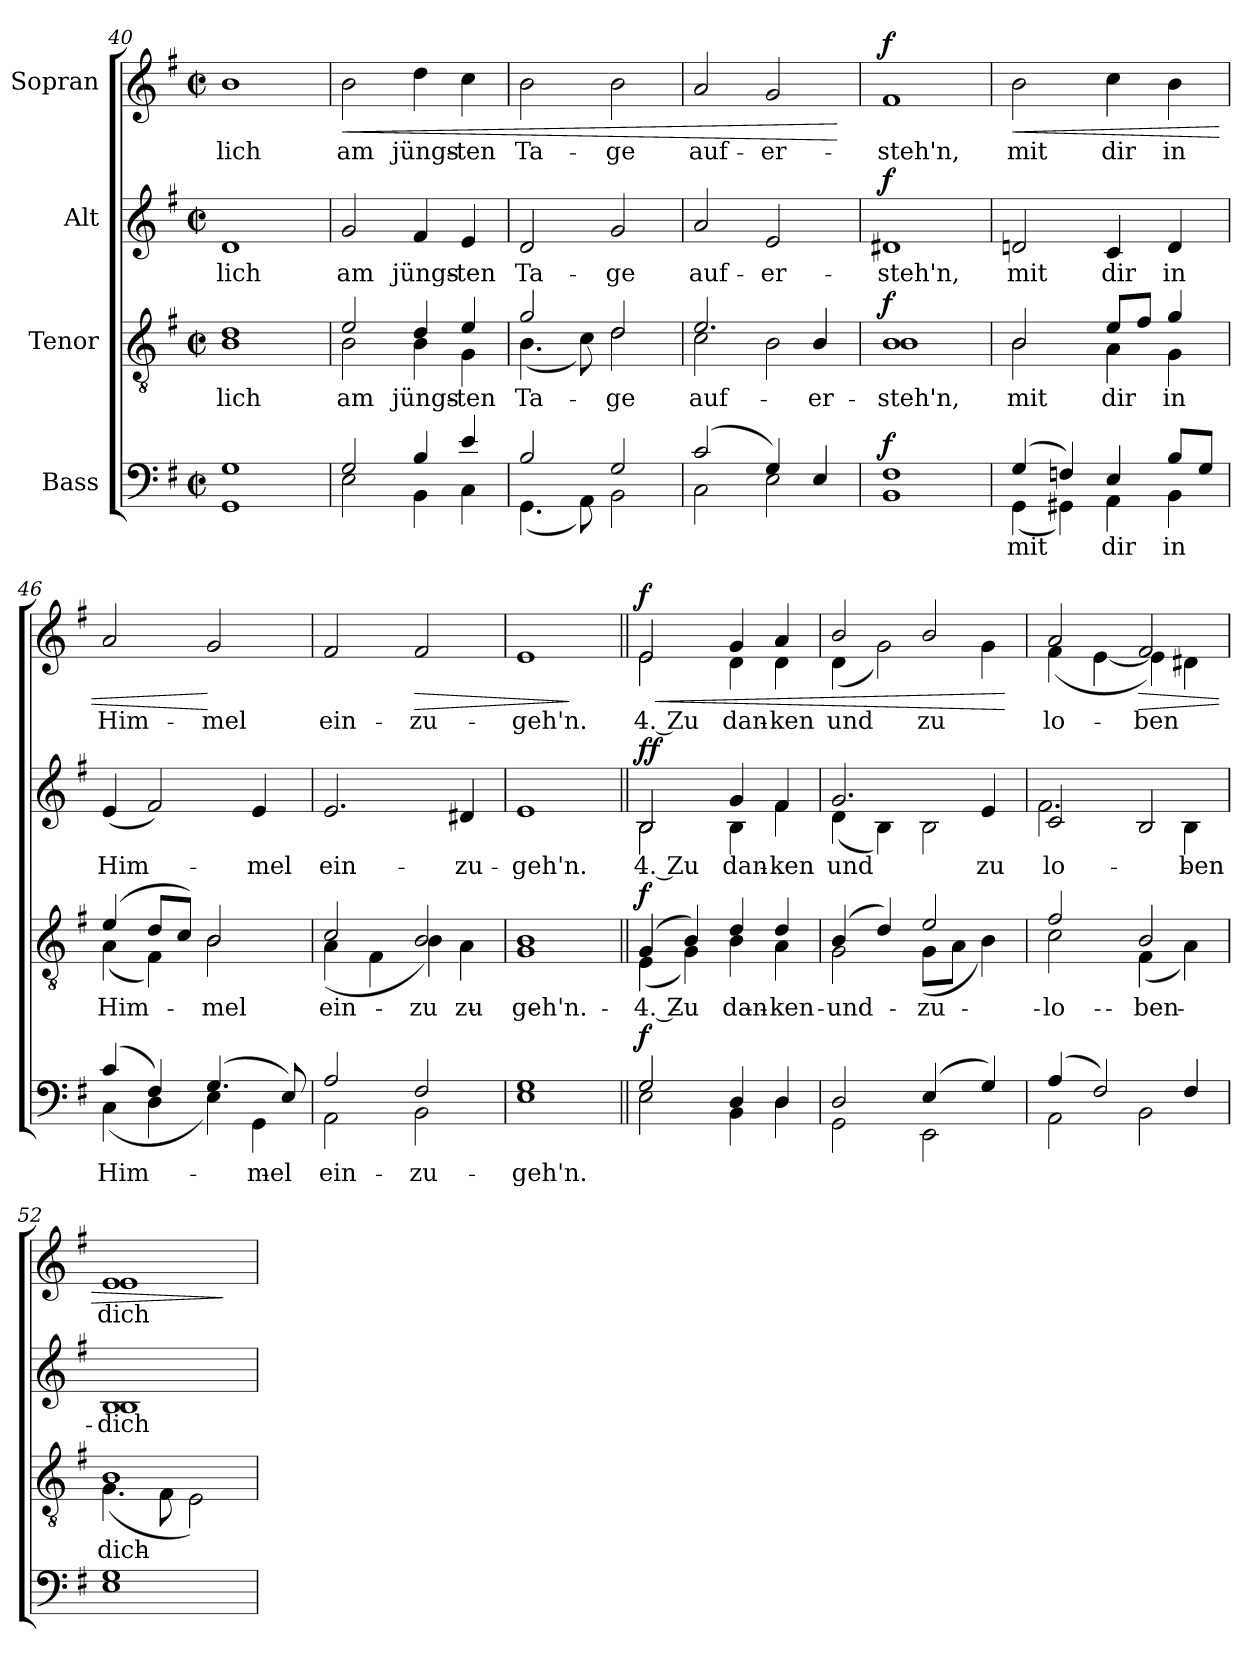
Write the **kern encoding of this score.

**kern	**text	**dynam	**kern	**text	**dynam	**kern	**text	**dynam	**kern	**text	**dynam
*part4	*part4	*part4	*part3	*part3	*part3	*part2	*part2	*part2	*part1	*part1	*part1
*staff4	*staff4	*staff4	*staff3	*staff3	*staff3	*staff2	*staff2	*staff2	*staff1	*staff1	*staff1
*I"Bass	*	*	*I"Tenor	*	*	*I"Alt	*	*	*I"Sopran	*	*
*clefF4	*	*	*clefGv2	*	*	*clefG2	*	*	*clefG2	*	*
*k[f#]	*	*	*k[f#]	*	*	*k[f#]	*	*	*k[f#]	*	*
*M2/2	*	*	*M2/2	*	*	*M2/2	*	*	*M2/2	*	*
*met(c|)	*	*	*met(c|)	*	*	*met(c|)	*	*	*met(c|)	*	*
=40	=40	=40	=40	=40	=40	=40	=40	=40	=40	=40	=40
*^	*	*	*	*	*	*	*	*	*	*	*
!	!	!	!	!	!LO:LY:b	!	!	!LO:LY:b	!	!	!LO:LY:b	!
*	*	*	*	*^	*	*	*	*	*	*	*	*
1G	1GG	.	.	1d	1B	-lich	.	1d	-lich	.	1b	-lich	.
=41	=41	=41	=41	=41	=41	=41	=41	=41	=41	=41	=41	=41	=41
!	!	!	!LO:DY:a	!	!	!LO:LY:b	!LO:DY:a	!	!LO:LY:b	!LO:DY:a	!	!LO:LY:b	!LO:HP:b
!	!	!	!	!	!	!	!	!	!	!	!	!	!LO:DY:n=1:a
2G/	2E\	.	other-dynamics	2e/	2B\	am	other-dynamics	2g/	am	other-dynamics	2b\	am	< other-dynamics
!	!	!	!	!	!	!LO:LY:b	!	!	!LO:LY:b	!	!	!LO:LY:b	!
4B/	4BB\	.	.	4d/	4B\	jüngs-	.	4f#/	jüngs-	.	4dd\	jüngs-	.
!	!	!	!	!	!	!LO:LY:b	!	!	!LO:LY:b	!	!	!LO:LY:b	!
4e/	4C\	.	.	4e/	4G\	-ten	.	4e/	-ten	.	4cc\	-ten	.
=42	=42	=42	=42	=42	=42	=42	=42	=42	=42	=42	=42	=42	=42
!	!	!	!	!	!	!LO:LY:b	!	!	!LO:LY:b	!	!	!LO:LY:b	!
2B/	(4.GG\	.	.	2g/	(4.B\	Ta-	.	2d/	Ta-	.	2b\	Ta-	.
.	8AA\)	.	.	.	8c\)	.	.	.	.	.	.	.	.
!	!	!	!	!	!	!LO:LY:b	!	!	!LO:LY:b	!	!	!LO:LY:b	!
2G/	2BB\	.	.	2d/	2d\	-ge	.	2g/	-ge	.	2b\	-ge	.
!!LO:LB:g=z
=43	=43	=43	=43	=43	=43	=43	=43	=43	=43	=43	=43	=43	=43
!	!	!	!	!	!	!LO:LY:b	!	!	!LO:LY:b	!	!	!LO:LY:b	!
(2c/	2C\	.	.	2.e/	2c\	auf-	.	2a/	auf-	.	2a/	auf-	.
!	!	!	!	!	!	!	!	!	!LO:LY:b	!	!	!LO:LY:b	!
4G/)	2E\	.	.	.	2B\	.	.	2e/	-er-	.	2g/	-er-	.
!	!	!	!	!	!	!LO:LY:b	!	!	!	!	!	!	!
4E/	.	.	.	4B/	.	-er-	.	.	.	.	.	.	.
*v	*v	*	*	*	*	*	*	*	*	*	*	*	*
*	*	*	*v	*v	*	*	*	*	*	*	*	*
.	.	.	.	.	.	.	.	.	.	.	[
=44	=44	=44	=44	=44	=44	=44	=44	=44	=44	=44	=44
*^	*	*	*	*	*	*	*	*	*	*	*
!	!	!	!LO:DY:a	!	!LO:LY:b	!LO:DY:a	!	!LO:LY:b	!LO:DY:a	!	!LO:LY:b	!LO:DY:a
*	*	*	*	*^	*	*	*	*	*	*	*	*
1F#	1BB	.	f	1B	1B	-steh'n,	f	1d#X	-steh'n,	f	1f#	-steh'n,	f
=45	=45	=45	=45	=45	=45	=45	=45	=45	=45	=45	=45	=45	=45
!	!	!LO:LY:b	!LO:DY:a	!	!	!LO:LY:b	!LO:DY:a	!	!LO:LY:b	!LO:DY:a	!	!LO:LY:b	!LO:HP:b
!	!	!	!	!	!	!	!	!	!	!	!	!	!LO:DY:n=1:a
(4G/	(4GG\	mit	other-dynamics	2B/	2B\	mit	other-dynamics	2dn/	mit	other-dynamics	2b\	mit	< other-dynamics
4Fn/)	4GG#X\)	.	.	.	.	.	.	.	.	.	.	.	.
!	!	!LO:LY:b	!	!	!	!LO:LY:b	!	!	!LO:LY:b	!	!	!LO:LY:b	!
4E/	4AA\	dir	.	8e/L	4A\	dir	.	4c/	dir	.	4cc\	dir	.
.	.	.	.	8f#/J	.	.	.	.	.	.	.	.	.
!	!	!LO:LY:b	!	!	!	!LO:LY:b	!	!	!LO:LY:b	!	!	!LO:LY:b	!
8B/L	4BB\	in	.	4g/	4G\	in	.	4d/	in	.	4b\	in	.
8G/J	.	.	.	.	.	.	.	.	.	.	.	.	.
=46	=46	=46	=46	=46	=46	=46	=46	=46	=46	=46	=46	=46	=46
!	!	!LO:LY:b	!	!	!	!LO:LY:b	!	!	!LO:LY:b	!	!	!LO:LY:b	!
(4c/	(4C\	Him-	.	(4e/	(4A\	Him-	.	(4e/	Him-	.	2a/	Him-	.
4F#/)	4D\	.	.	8d/L	4F#\)	.	.	2f#/)	.	.	.	.	.
.	.	.	.	8c/J)	.	.	.	.	.	.	.	.	.
!	!	!	!	!	!	!LO:LY:b	!	!	!	!	!	!LO:LY:b	!
(4.G/	4E\)	.	.	2B/	2B\	-mel	.	.	.	.	2g/	-mel	[
!	!	!LO:LY:b	!	!	!	!	!	!	!LO:LY:b	!	!	!	!
.	4GG\	-mel	.	.	.	.	.	4e/	-mel	.	.	.	.
8E/)	.	.	.	.	.	.	.	.	.	.	.	.	.
=47	=47	=47	=47	=47	=47	=47	=47	=47	=47	=47	=47	=47	=47
!	!	!LO:LY:b	!	!	!	!LO:LY:b	!	!	!	!	!	!	!
!	!	!	!	!	!	!LO:LY:b	!	!	!LO:LY:b	!	!	!LO:LY:b	!
2A/	2AA\	ein-	.	2c/	(4A\	ein-	.	2.e/	ein-	.	2f#/	ein-	.
.	.	.	.	.	4F#\	.	.	.	.	.	.	.	.
!	!	!LO:LY:b	!	!	!	!LO:LY:b	!	!	!	!	!	!LO:LY:b	!LO:HP:b
2F#/	2BB\	-zu-	.	2B/	4B\)	-zu-	.	.	.	.	2f#/	-zu-	>
!	!	!	!	!	!	!LO:LY:b	!	!	!LO:LY:b	!	!	!	!
.	.	.	.	.	4A\	-zu-	.	4d#X/	-zu-	.	.	.	.
=48	=48	=48	=48	=48	=48	=48	=48	=48	=48	=48	=48	=48	=48
!	!	!LO:LY:b	!	!	!	!LO:LY:b	!	!	!	!	!	!	!
!	!	!	!	!	!	!LO:LY:b	!	!	!LO:LY:b	!	!	!LO:LY:b	!
1G	1E	-geh'n.	.	1B	1G	-geh'n.	.	1e	-geh'n.	.	1e	-geh'n.	.
*v	*v	*	*	*	*	*	*	*	*	*	*	*	*
*	*	*	*v	*v	*	*	*	*	*	*	*	*
.	.	.	.	.	.	.	.	.	.	.	]
!!LO:PB:g=z
=49||	=49||	=49||	=49||	=49||	=49||	=49||	=49||	=49||	=49||	=49||	=49||
*^	*	*	*	*	*	*	*	*	*	*	*
!	!	!	!	!	!	!	!	!	!	!LO:TX:a:B:t=Più Andante	!	!
!	!	!	!LO:DY:a	!	!LO:LY:b	!LO:DY:a	!	!LO:LY:b	!LO:DY:a	!	!LO:LY:b	!LO:HP:b
*	*	*	*	*^	*	*	*^	*	*	*^	*	*
!	!	!	!	!	!	!	!	!	!	!	!LO:DY:n=1:a	!	!	!	!LO:DY:n=1:a
2G/	2E\	.	f	(4G/	(4E\	4. Zu	f	2B/	2B\	4. Zu	f f	2e/	2e\	4. Zu	< f
.	.	.	.	4B/)	4G\)	.	.	.	.	.	.	.	.	.	.
!	!	!	!	!	!	!LO:LY:b	!	!	!	!LO:LY:b	!	!	!	!LO:LY:b	!
4D/	4BB\	.	.	4d/	4B\	dan-	.	4g/	4B\	dan-	.	4g/	4d\	dan-	.
!	!	!	!	!	!	!LO:LY:b	!	!	!	!LO:LY:b	!	!	!	!LO:LY:b	!
4D/	4D\	.	.	4d/	4A\	-ken	.	4f#/	4f#\	-ken	.	4a/	4d\	-ken	.
=50	=50	=50	=50	=50	=50	=50	=50	=50	=50	=50	=50	=50	=50	=50	=50
!	!	!	!	!	!	!LO:LY:b	!	!	!	!LO:LY:b	!	!	!	!LO:LY:b	!
2D/	2GG\	.	.	(4B/	2G\	und	.	2.g/	(4d\	und	.	2b/	(4d\	und	.
.	.	.	.	4d/)	.	.	.	.	4B\)	.	.	.	2g\)	.	.
!	!	!	!	!	!	!LO:LY:b	!	!	!	!	!	!	!	!LO:LY:b	!
(4E/	2EE\	.	.	2e/	(8G\L	zu	.	.	2B\	.	.	2b/	.	zu	.
.	.	.	.	.	8A\J	.	.	.	.	.	.	.	.	.	.
!	!	!	!	!	!	!	!	!	!	!LO:LY:b	!	!	!	!	!
4G/)	.	.	.	.	4B\)	.	.	4e/	.	zu	.	.	4g\	.	.
*v	*v	*	*	*	*	*	*	*v	*v	*	*	*v	*v	*	*
*	*	*	*v	*v	*	*	*	*	*	*	*	*
.	.	.	.	.	.	.	.	.	.	.	[
=51	=51	=51	=51	=51	=51	=51	=51	=51	=51	=51	=51
*^	*	*	*	*	*	*	*	*	*	*	*
!	!	!	!	!	!LO:LY:b	!	!	!LO:LY:b	!	!	!LO:LY:b	!
*	*	*	*	*^	*	*	*^	*	*	*^	*	*
(4A/	2AA\	.	.	2f#/	2c\	lo-	.	2c/	2.f#\	lo-	.	2a/	(4f#\	lo-	.
2F#/)	.	.	.	.	.	.	.	.	.	.	.	.	[4e\	.	.
!	!	!	!	!	!	!LO:LY:b	!	!	!	!	!	!	!	!LO:LY:b	!LO:HP:b
.	2BB\	.	.	2B/	(4F#\	-ben	.	2B/	.	.	.	2f#/	4e\])	-ben	>
!	!	!	!	!	!	!	!	!	!	!LO:LY:b	!	!	!	!	!
4F#/	.	.	.	.	4A\)	.	.	.	4B\	-ben	.	.	4d#X\	.	.
=52	=52	=52	=52	=52	=52	=52	=52	=52	=52	=52	=52	=52	=52	=52	=52
!	!	!	!	!	!	!LO:LY:b	!	!	!	!LO:LY:b	!	!	!	!LO:LY:b	!
1G	1E	.	.	1B	(4.G\	dich	.	1B	1B	dich	.	1e	1e	dich	.
.	.	.	.	.	8F#\	.	.	.	.	.	.	.	.	.	.
.	.	.	.	.	2E\)	.	.	.	.	.	.	.	.	.	.
*v	*v	*	*	*	*	*	*	*v	*v	*	*	*v	*v	*	*
*	*	*	*v	*v	*	*	*	*	*	*	*	*
.	.	.	.	.	.	.	.	.	.	.	]
=	=	=	=	=	=	=	=	=	=	=	=
*-	*-	*-	*-	*-	*-	*-	*-	*-	*-	*-	*-
